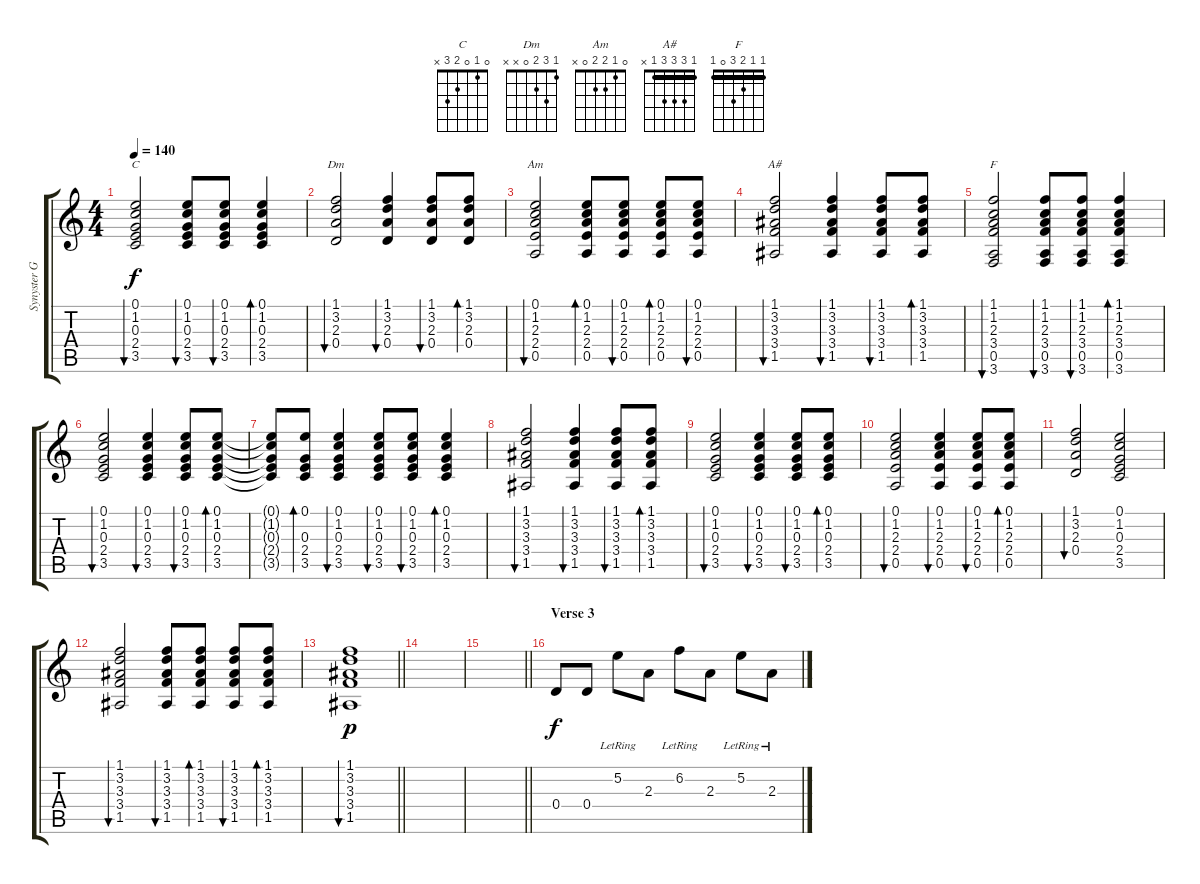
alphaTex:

\track ("Synyster Gates" "Synyster G") {instrument acousticguitarsteel}
\staff {score tabs}
\tuning (E4 B3 G3 D3 A2 D2) {hide}
\chord ("C" 0 1 0 2 3 x)
\chord ("Dm" 1 3 2 0 x x)
\chord ("Am" 0 1 2 2 0 x)
\chord ("A#" 1 3 3 3 1 x) {barre 1}
\chord ("F" 1 1 2 3 0 1) {barre 1}
\ts (4 4)
\tempo 140
\clef g2
\ks c
(0.1 1.2 0.3 2.4 3.5).2{bu 60 ch "C" dy f} (0.1 1.2 0.3 2.4 3.5).8{bu 60} (0.1 1.2 0.3 2.4 3.5).8{bu 60} (0.1 1.2 0.3 2.4 3.5).4{bd 60} |
(1.1 3.2 2.3 0.4).2{bu 60 ch "Dm"} (1.1 3.2 2.3 0.4).4{bu 60} (1.1 3.2 2.3 0.4).8{bu 60} (1.1 3.2 2.3 0.4).8{bd 60} |
(0.1 1.2 2.3 2.4 0.5).2{bu 60 ch "Am"} (0.1 1.2 2.3 2.4 0.5).8{bd 60} (0.1 1.2 2.3 2.4 0.5).8{bu 60} (0.1 1.2 2.3 2.4 0.5).8{bd 60} (0.1 1.2 2.3 2.4 0.5).8{bu 60} |
(1.1 3.2 3.3 3.4 1.5).2{bu 60 ch "A#"} (1.1 3.2 3.3 3.4 1.5).4{bu 60} (1.1 3.2 3.3 3.4 1.5).8{bu 60} (1.1 3.2 3.3 3.4 1.5).8{bd 60} |
(1.1 1.2 2.3 3.4 0.5 3.6).2{bu 60 ch "F"} (1.1 1.2 2.3 3.4 0.5 3.6).8{bu 60} (1.1 1.2 2.3 3.4 0.5 3.6).8{bu 60} (1.1 1.2 2.3 3.4 0.5 3.6).4{bd 60} |
(0.1 1.2 0.3 2.4 3.5).2{bu 60} (0.1 1.2 0.3 2.4 3.5).4{bu 60} (0.1 1.2 0.3 2.4 3.5).8{bu 60} (0.1 1.2 0.3 2.4 3.5).8{bd 60} |
(0.1{t} 1.2{t} 0.3{t} 2.4{t} 3.5{t}).8 (0.1 0.3 2.4 3.5).8{bd 60} (0.1 1.2 0.3 2.4 3.5).4{bu 60} (0.1 1.2 0.3 2.4 3.5).8{bu 60} (0.1 1.2 0.3 2.4 3.5).8{bu 60} (0.1 1.2 0.3 2.4 3.5).4{bd 60} |
(1.1 3.2 3.3 3.4 1.5).2{bu 60} (1.1 3.2 3.3 3.4 1.5).4{bu 60} (1.1 3.2 3.3 3.4 1.5).8{bu 60} (1.1 3.2 3.3 3.4 1.5).8{bd 60} |
(0.1 1.2 0.3 2.4 3.5).2{bu 60} (0.1 1.2 0.3 2.4 3.5).4{bu 60} (0.1 1.2 0.3 2.4 3.5).8{bu 60} (0.1 1.2 0.3 2.4 3.5).8{bd 60} |
(0.1 1.2 2.3 2.4 0.5).2{bu 60} (0.1 1.2 2.3 2.4 0.5).4{bu 60} (0.1 1.2 2.3 2.4 0.5).8{bu 60} (0.1 1.2 2.3 2.4 0.5).8{bd 60} |
(1.1 3.2 2.3 0.4).2{bu 60} (0.1 1.2 0.3 2.4 3.5).2 |
(1.1 3.2 3.3 3.4 1.5).2{bu 60} (1.1 3.2 3.3 3.4 1.5).8{bu 60} (1.1 3.2 3.3 3.4 1.5).8{bd 60} (1.1 3.2 3.3 3.4 1.5).8{bu 60} (1.1 3.2 3.3 3.4 1.5).8{bd 60} |
\barLineRight lightlight
(1.1 3.2 3.3 3.4 1.5).1{bu 60 dy p} |
|
\barLineRight lightlight
|
\section ("" "Verse 3")
0.4.8{dy f volume 12 instrument overdrivenguitar} 0.4.8 5.2{lr}.8 2.3.8 6.2{lr}.8 2.3.8 5.2{lr}.8 2.3{lr}.8
